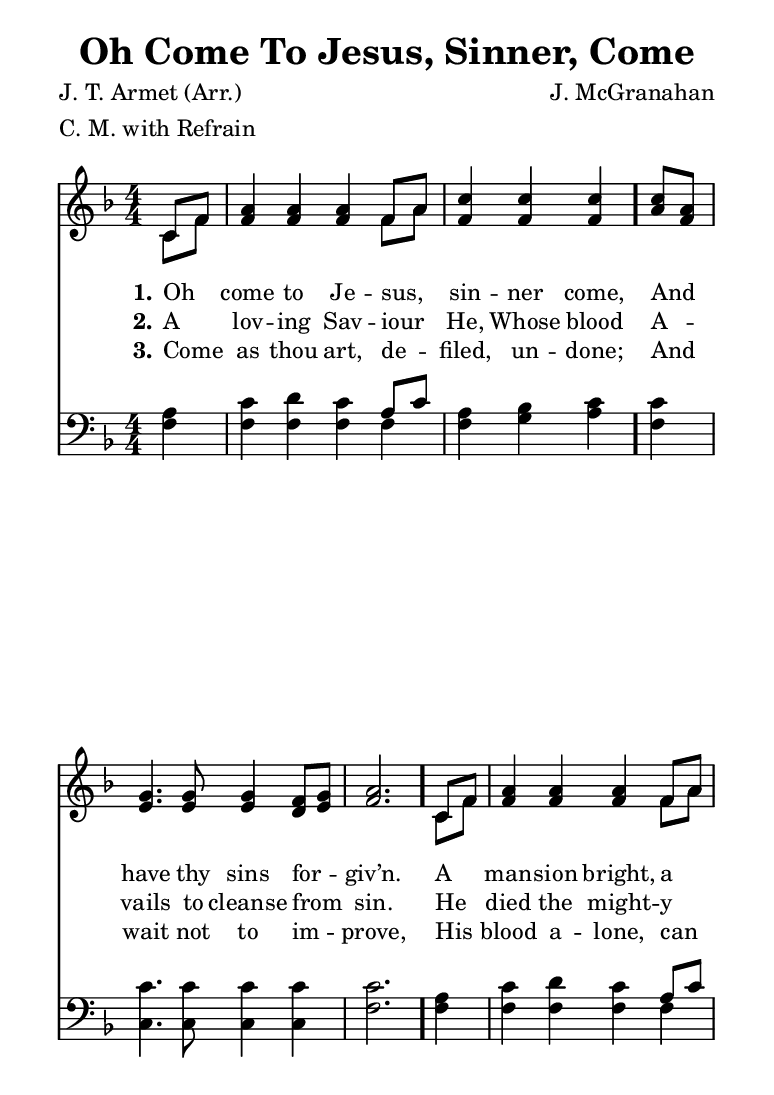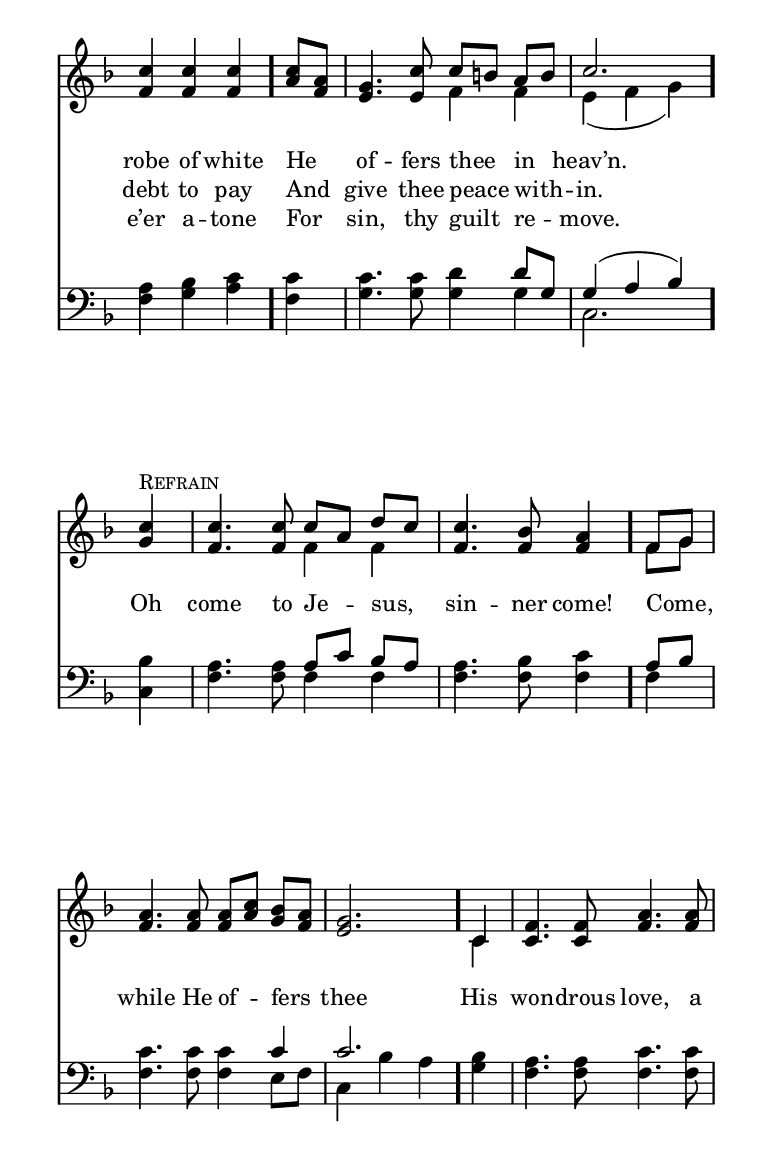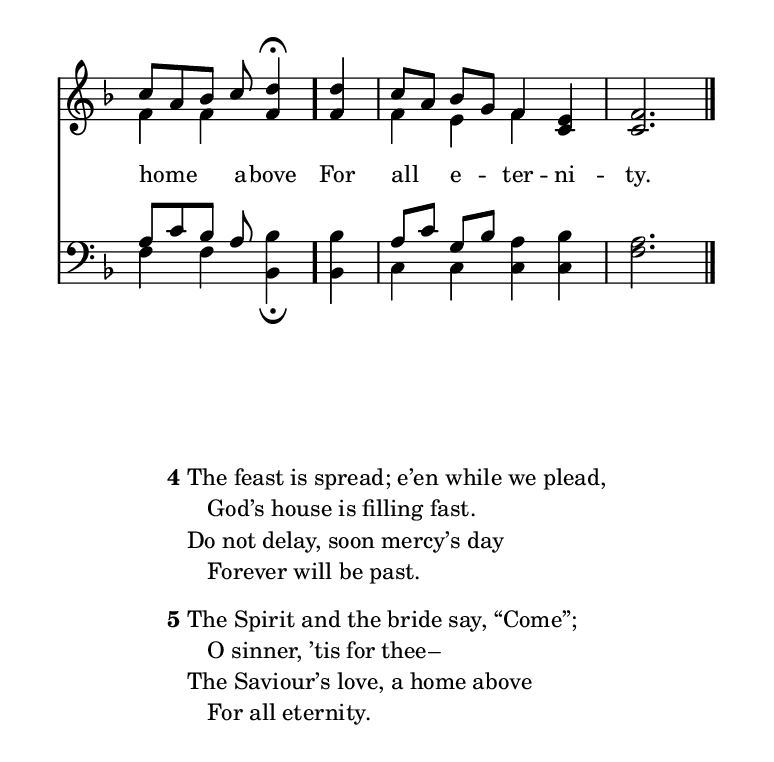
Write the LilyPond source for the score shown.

\include "common/global.ily"
\paper {
  \include "common/paper.ily"
  systems-per-page = ##f
}

\header{
  %gospel
  hymnnumber = "374"
  title = "Oh Come To Jesus, Sinner, Come"
  tunename = "None But Christ Can Satisfy"
  meter = "C. M. with Refrain"
  poet = "J. T. Armet (Arr.)"
  composer = "J. McGranahan"
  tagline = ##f
}

% for fermata in MIDI
ta = { \tempo 4=80 }
tb = { \tempo 4=32 }

patternAA = { }

global = {
  \include "common/overrides.ily"
  \override Staff.TimeSignature.style = #'numbered
  \time 4/4
  \override Score.MetronomeMark.transparent = ##t % hide all fermata changes too
  \ta
  \key f \major
  \partial 4
  \autoBeamOff
}

notesSoprano = {
\global
\relative c' {

  c8[ f8] | a4 a4 a4 f8[ a8] | c4 c4 c4
  c8[ a8] | g4. g8 g4 f8[ g8] | a2.
  c,8[ f8] | a4 a4 a4 f8[ a8] | c4 c4 c4
  c8[ a8] | g4. c8 c8[ b!8] a8[ b8] | c2. \eogbreak

  << s^\markup { \small \caps "Refrain" }
  { c4 | c4. c8 c8[ a8] d8[ c8] | c4. bes8 a4 } >>
  f8[ g8] | a4. a8 a8[ c8] bes8[ a8] | g2.
  c,4 | f4. f8 a4. a8 | c8[ a8 bes8] c8 \tb d4 \fermata \ta
  d4 | c8[ a8] bes8[ g8] f4 e4 | f2.

  \bar "|."

}
}

notesAlto = {
\global
\relative e' {

  c8[ f8] | f4 f4 f4 f8[ a8] | f4 f4 f4
  a8[ f8] | e4. e8 e4 d8[ e8] | f2.
  c8[ f8] | f4 f4 f4 f8[ a8] | f4 f4 f4
  a8[ f8] | e4. e8 f4 f4 | e4( f4 g4)

  g4 | f4. f8 f4 f4 | f4. f8 f4
  f8[ g8] | f4. f8 f8[ a8] g8[ f8] | e2.
  c4 | c4. c8 f4. f8 | f4 f4 f4
  f4 | f4 e4 f4 c4 | c2.

}
}

notesTenor = {
\global
\relative a {

  a4 | c4 d4 c4 a8[ c8] | a4 bes4 c4
  c4 | c4. c8 c4 c4 | c2.
  a4 | c4 d4 c4 a8[ c8] | a4 bes4 c4
  c4 | c4. c8 d4 d8[ g,8] | g4( a4 bes4)

  bes4 | a4. a8 a8[ c8] bes8[ a8] | a4. bes8 c4
  a8[ bes8] | c4. c8 c4 c4 | c2.
  bes4 | a4. a8 c4. c8 | a8[ c8 bes8] a8 bes4
  bes4 | a8[ c8] g8[ bes8] a4 bes4 | a2.

}
}

notesBass = {
\global
\relative f {

  f4 | f4 f4 f4 f4 | f4 g4 a4
  f4 | c4. c8 c4 c4 | f2.
  f4 | f4 f4 f4 f4 | f4 g4 a4
  f4 | g4. g8 g4 g4 | c,2.

  c4 | f4. f8 f4 f4 | f4. f8 f4
  f4 | f4. f8 f4 e8[ f8] | c4 bes'4 a4
  g4 | f4. f8 f4. f8 | f4 f4 bes,4_\fermata
  bes4 | c4 c4 c4 c4 | f2.

}
}

Refrain = \lyricmode {

Oh come to Je -- sus, sin -- ner come! \bar "."
Come, while He of -- fers thee \bar "."
His won -- drous love, a home a -- bove \bar "."
For all e -- ter -- ni -- ty. \bar "."

}

wordsA = \lyricmode {
\set stanza = "1."

Oh come to Je -- sus, sin -- ner come, \bar "."
And have thy sins for -- giv’n. \bar "."
A man -- sion bright, a robe of white \bar "."
He of -- fers thee in heav’n. \bar "."

}

wordsB = \lyricmode {
\set stanza = "2."

A lov -- ing Sav -- iour He, Whose blood
A -- vails to cleanse from sin.
He died the might -- y debt to pay
And give thee peace with -- in.

\Refrain

}

wordsC = \lyricmode {
\set stanza = "3."

Come as thou art, de -- filed, un -- done;
And wait not to im -- prove,
His blood a -- lone, can e’er a -- tone
For sin, thy guilt re -- move.

}

wordsD = \markuplist {

\line { The feast is spread; e’en while we plead, }
\line { { \hspace #2 } God’s house is filling fast. }
\line { Do not delay, soon mercy’s day }
\line { { \hspace #2 } Forever will be past. }

}

wordsE = \markuplist {

\line { The Spirit and the bride say, “Come”; }
\line { { \hspace #2 } O sinner, ’tis for thee– }
\line { The Saviour’s love, a home above }
\line { { \hspace #2 } For all eternity. }

}

\score {
  \context ChoirStaff <<
    \context Staff = upper <<
      \set Staff.autoBeaming = ##f
      \set ChoirStaff.systemStartDelimiter = #'SystemStartBar
      \set ChoirStaff.printPartCombineTexts = ##f
      \partcombine #'(2 . 9) \notesSoprano \notesAlto
      \context NullVoice = sopranos { \voiceOne << \notesSoprano >> }
      \context NullVoice = altos { \voiceTwo << \notesAlto >> }
      \context Lyrics = one   \lyricsto sopranos \wordsA
      \context Lyrics = two   \lyricsto sopranos \wordsB
      \context Lyrics = three \lyricsto sopranos \wordsC
    >>
    \context Staff = men <<
      \set Staff.autoBeaming = ##f
      \clef bass
      \set ChoirStaff.printPartCombineTexts = ##f
      \partcombine #'(2 . 9) \notesTenor \notesBass
      \context NullVoice = tenors { \voiceOne << \notesTenor >> }
      \context NullVoice = basses { \voiceTwo << \notesBass >> }
    >>
  >>
  \layout {
    \include "common/layout.ily"
  }
  \midi{
    \include "common/midi.ily"
  }
}

\markup { \fill-line { \column {
  \line{ \bold 4 \column { \wordsD } } \combine \null \vspace #0.4
  \line{ \bold 5 \column { \wordsE } }
} } }

\version "2.19.49"  % necessary for upgrading to future LilyPond versions.

% vi:set et ts=2 sw=2 ai nocindent syntax=lilypond:
